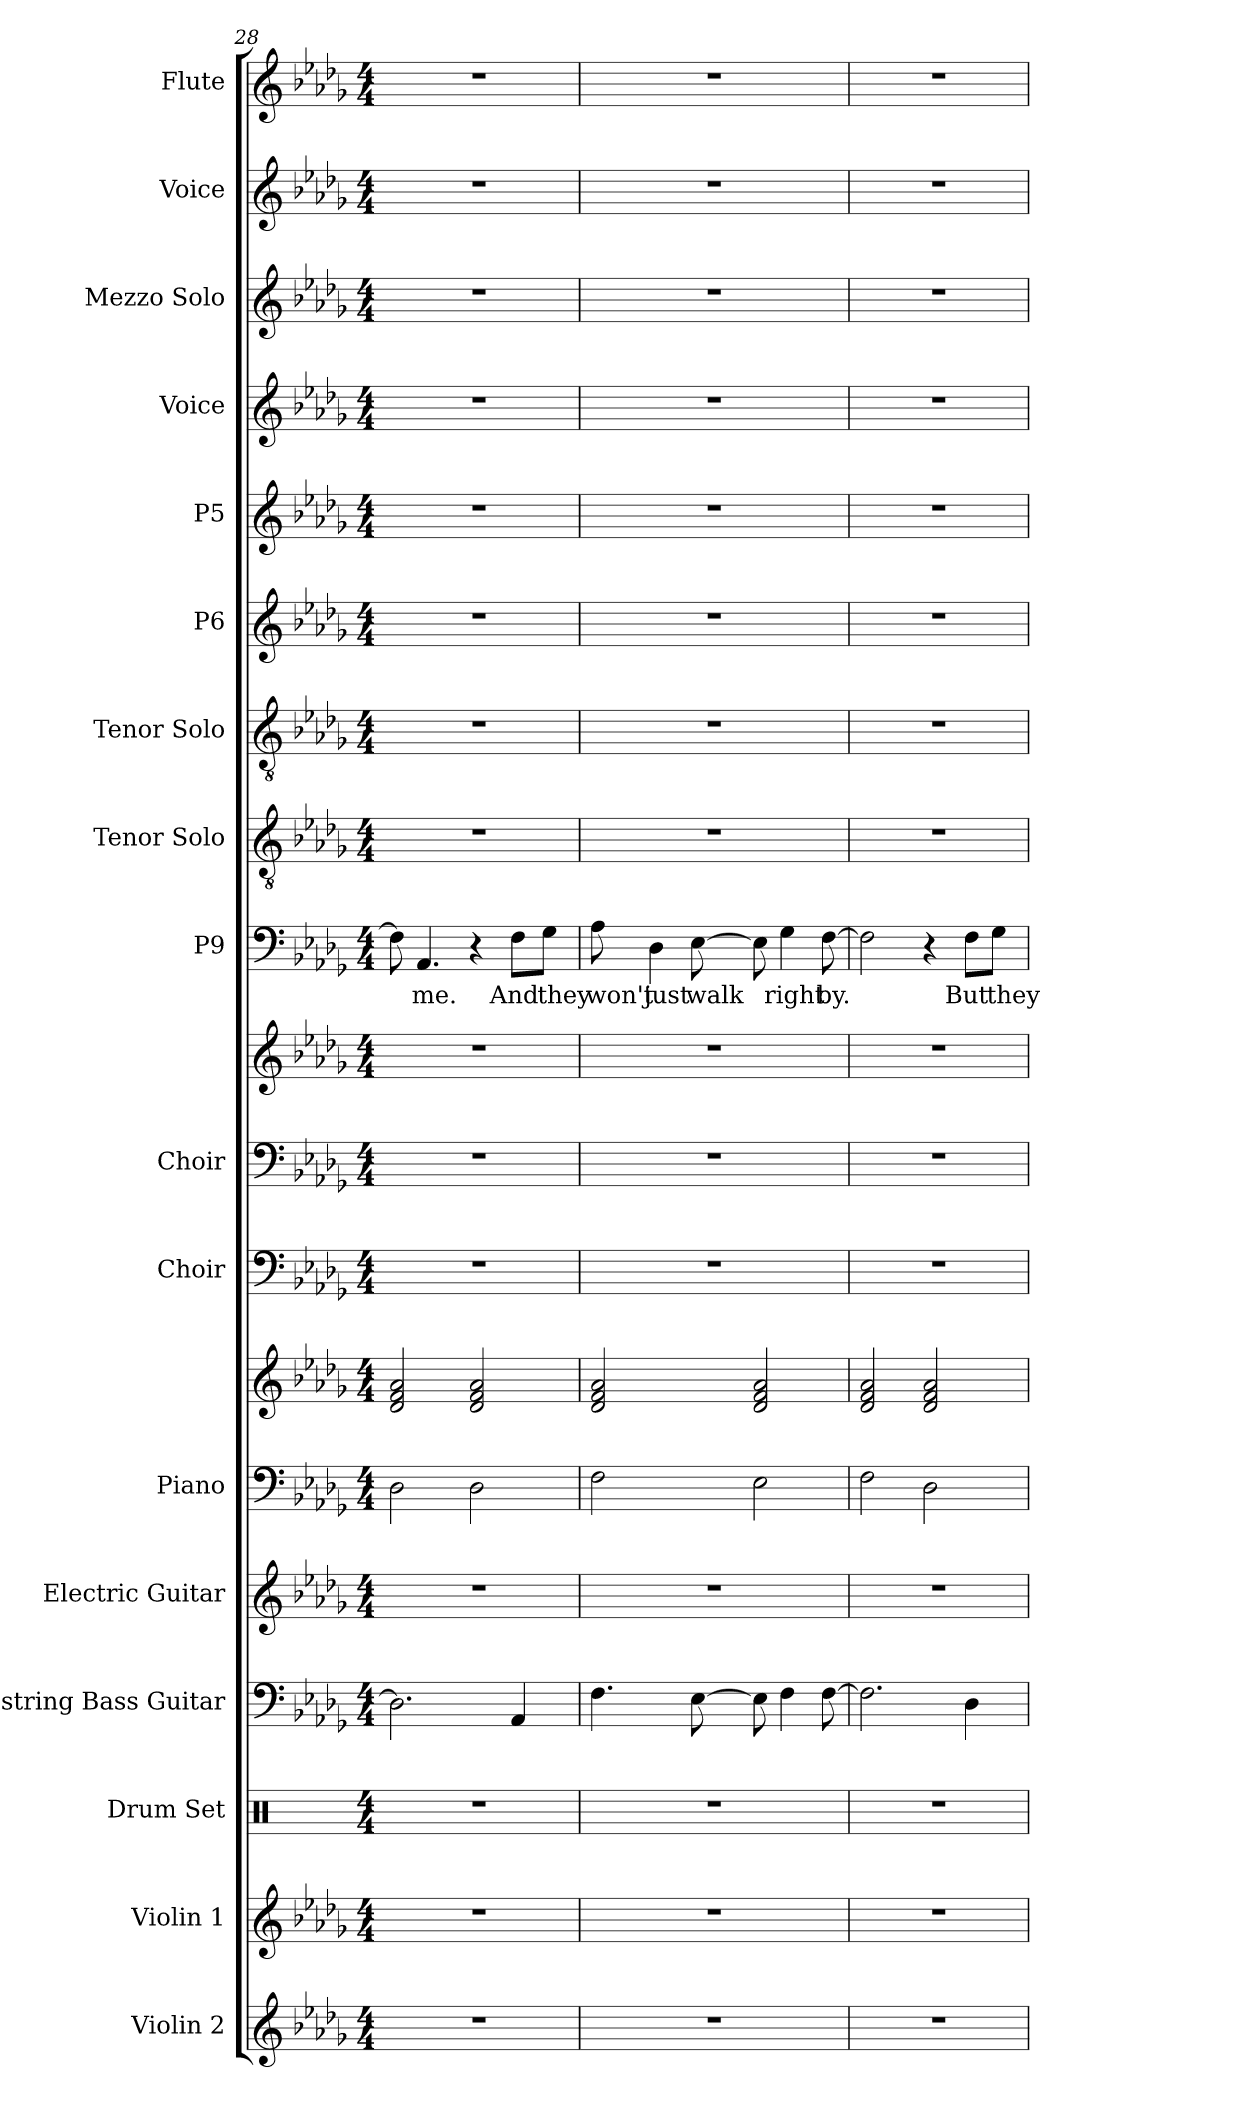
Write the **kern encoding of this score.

**kern	**kern	**kern	**kern	**kern	**kern	**kern	**kern	**kern	**kern	**kern	**text	**kern	**kern	**kern	**kern	**kern	**kern	**kern	**kern
*part17	*part16	*part15	*part14	*part13	*part12	*part12	*part11	*part10	*part10	*part9	*part9	*part8	*part7	*part6	*part5	*part4	*part3	*part2	*part1
*staff19	*staff18	*staff17	*staff16	*staff15	*staff14	*staff13	*staff12	*staff11	*staff10	*staff9	*staff9	*staff8	*staff7	*staff6	*staff5	*staff4	*staff3	*staff2	*staff1
*I"Violin 2	*I"Violin 1	*I"Drum Set	*I"4-string Bass Guitar	*I"Electric Guitar	*I"Piano	*	*I"Choir	*I"Choir	*	*I"P9	*	*I"Tenor Solo	*I"Tenor Solo	*I"P6	*I"P5	*I"Voice	*I"Mezzo Solo	*I"Voice	*I"Flute
*I'Vln. 2	*I'Vln. 1	*I'Dr.	*I'Bass	*I'E. Gtr.	*I'Pno.	*	*	*	*	*	*	*I'T. Solo	*	*	*	*	*I'M. Solo	*	*I'Fl.
!!LO:LB:g=z
*clefG2	*clefG2	*clefX	*clefF4	*clefG2	*clefF4	*clefG2	*clefF4	*clefF4	*clefG2	*clefF4	*	*clefGv2	*clefGv2	*clefG2	*clefG2	*clefG2	*clefG2	*clefG2	*clefG2
*	*	*	*ITrd7c12	*ITrd7c12	*	*	*	*	*	*	*	*ITrd7c12	*ITrd7c12	*	*	*	*	*	*
*k[b-e-a-d-g-]	*k[b-e-a-d-g-]	*k[]	*k[b-e-a-d-g-]	*k[b-e-a-d-g-]	*k[b-e-a-d-g-]	*k[b-e-a-d-g-]	*k[b-e-a-d-g-]	*k[b-e-a-d-g-]	*k[b-e-a-d-g-]	*k[b-e-a-d-g-]	*	*k[b-e-a-d-g-]	*k[b-e-a-d-g-]	*k[b-e-a-d-g-]	*k[b-e-a-d-g-]	*k[b-e-a-d-g-]	*k[b-e-a-d-g-]	*k[b-e-a-d-g-]	*k[b-e-a-d-g-]
*D-:	*D-:	*C:	*D-:	*D-:	*D-:	*D-:	*D-:	*D-:	*D-:	*D-:	*	*D-:	*D-:	*D-:	*D-:	*D-:	*D-:	*D-:	*D-:
*M4/4	*M4/4	*M4/4	*M4/4	*M4/4	*M4/4	*M4/4	*M4/4	*M4/4	*M4/4	*M4/4	*	*M4/4	*M4/4	*M4/4	*M4/4	*M4/4	*M4/4	*M4/4	*M4/4
=28	=28	=28	=28	=28	=28	=28	=28	=28	=28	=28	=28	=28	=28	=28	=28	=28	=28	=28	=28
1r	1r	1r	2.DD-i\]	1r	2D-i\	2d-i/ 2fi 2a-i	1r	1r	1r	8Fi\]	.	1r	1r	1r	1r	1r	1r	1r	1r
!	!	!	!	!	!	!	!	!	!	!	!LO:LY:b:color=#000000	!	!	!	!	!	!	!	!
.	.	.	.	.	.	.	.	.	.	4.AA-i/	me.	.	.	.	.	.	.	.	.
.	.	.	.	.	2D-i\	2d-i/ 2fi 2a-i	.	.	.	4r	.	.	.	.	.	.	.	.	.
!	!	!	!	!	!	!	!	!	!	!	!LO:LY:b:color=#000000	!	!	!	!	!	!	!	!
.	.	.	4AAA-i/	.	.	.	.	.	.	8Fi\L	And	.	.	.	.	.	.	.	.
!	!	!	!	!	!	!	!	!	!	!	!LO:LY:b:color=#000000	!	!	!	!	!	!	!	!
.	.	.	.	.	.	.	.	.	.	8G-i\J	they	.	.	.	.	.	.	.	.
=29	=29	=29	=29	=29	=29	=29	=29	=29	=29	=29	=29	=29	=29	=29	=29	=29	=29	=29	=29
!	!	!	!	!	!	!	!	!	!	!	!LO:LY:b:color=#000000	!	!	!	!	!	!	!	!
1r	1r	1r	4.FFi\	1r	2Fi\	2d-i/ 2fi 2a-i	1r	1r	1r	8A-i\	won't	1r	1r	1r	1r	1r	1r	1r	1r
!	!	!	!	!	!	!	!	!	!	!	!LO:LY:b:color=#000000	!	!	!	!	!	!	!	!
.	.	.	.	.	.	.	.	.	.	4D-i\	just	.	.	.	.	.	.	.	.
!	!	!	!	!	!	!	!	!	!	!	!LO:LY:b:color=#000000	!	!	!	!	!	!	!	!
.	.	.	[>8EE-i\	.	.	.	.	.	.	[>8E-i\	walk	.	.	.	.	.	.	.	.
.	.	.	8EE-i\]	.	2E-i\	2d-i/ 2fi 2a-i	.	.	.	8E-i\]	.	.	.	.	.	.	.	.	.
!	!	!	!	!	!	!	!	!	!	!	!LO:LY:b:color=#000000	!	!	!	!	!	!	!	!
.	.	.	4FFi\	.	.	.	.	.	.	4G-i\	right	.	.	.	.	.	.	.	.
!	!	!	!	!	!	!	!	!	!	!	!LO:LY:b:color=#000000	!	!	!	!	!	!	!	!
.	.	.	[>8FFi\	.	.	.	.	.	.	[>8Fi\	by.	.	.	.	.	.	.	.	.
=30	=30	=30	=30	=30	=30	=30	=30	=30	=30	=30	=30	=30	=30	=30	=30	=30	=30	=30	=30
1r	1r	1r	2.FFi\]	1r	2Fi\	2d-i/ 2fi 2a-i	1r	1r	1r	2Fi\]	.	1r	1r	1r	1r	1r	1r	1r	1r
.	.	.	.	.	2D-i\	2d-i/ 2fi 2a-i	.	.	.	4r	.	.	.	.	.	.	.	.	.
!	!	!	!	!	!	!	!	!	!	!	!LO:LY:b:color=#000000	!	!	!	!	!	!	!	!
.	.	.	4DD-i\	.	.	.	.	.	.	8Fi\L	But	.	.	.	.	.	.	.	.
!	!	!	!	!	!	!	!	!	!	!	!LO:LY:b:color=#000000	!	!	!	!	!	!	!	!
.	.	.	.	.	.	.	.	.	.	8G-i\J	they	.	.	.	.	.	.	.	.
=	=	=	=	=	=	=	=	=	=	=	=	=	=	=	=	=	=	=	=
*-	*-	*-	*-	*-	*-	*-	*-	*-	*-	*-	*-	*-	*-	*-	*-	*-	*-	*-	*-
